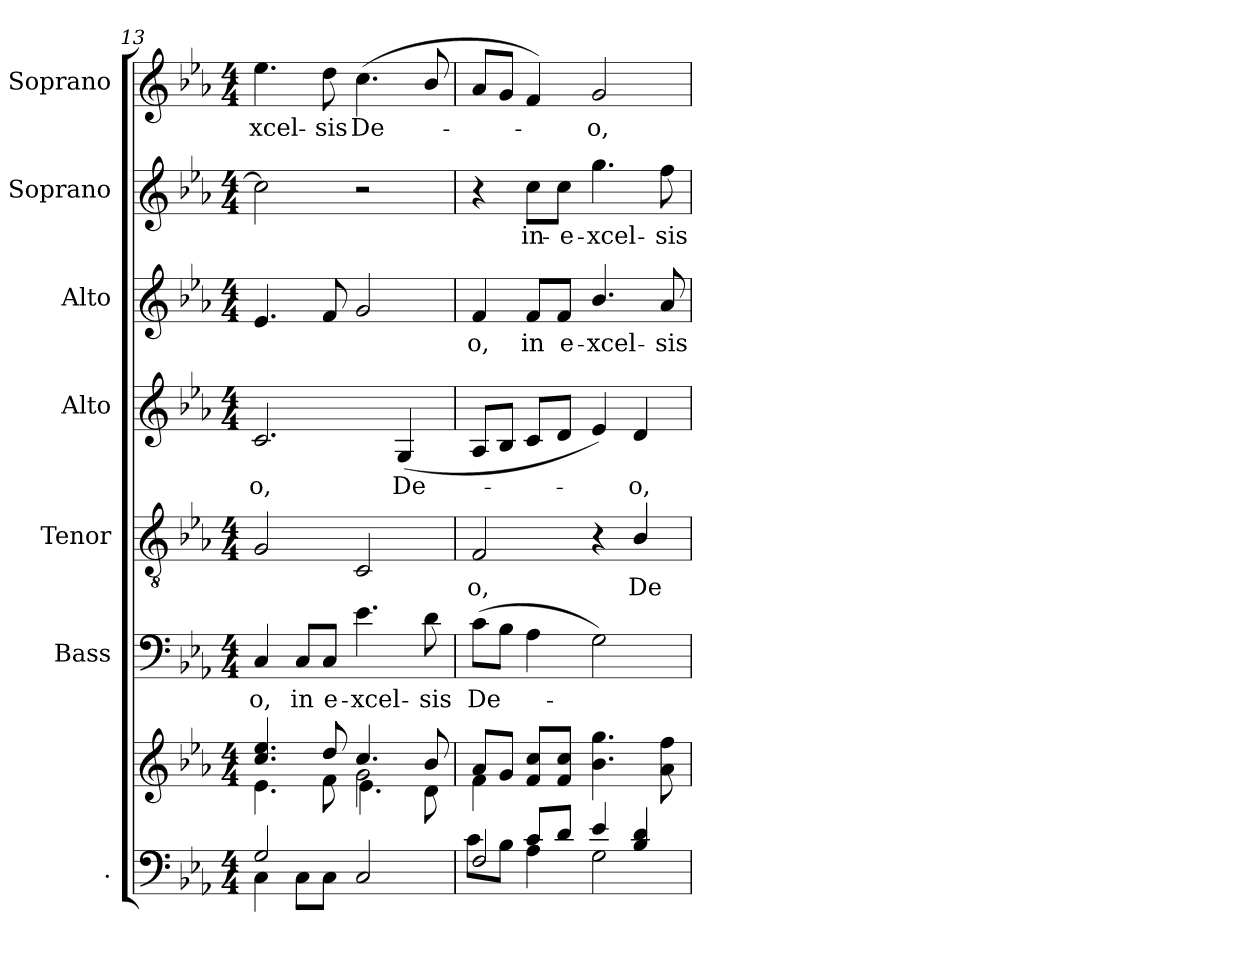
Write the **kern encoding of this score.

**kern	**kern	**kern	**text	**kern	**text	**kern	**text	**kern	**text	**kern	**text	**kern	**text
*part7	*part7	*part6	*part6	*part5	*part5	*part4	*part4	*part3	*part3	*part2	*part2	*part1	*part1
*staff8	*staff7	*staff6	*staff6	*staff5	*staff5	*staff4	*staff4	*staff3	*staff3	*staff2	*staff2	*staff1	*staff1
*I".	*	*I"Bass	*	*I"Tenor	*	*I"Alto	*	*I"Alto	*	*I"Soprano	*	*I"Soprano	*
*	*	*I'B.	*	*I'T.	*	*	*	*I'A.	*	*	*	*I'S.	*
*clefF4	*clefG2	*clefF4	*	*clefGv2	*	*clefG2	*	*clefG2	*	*clefG2	*	*clefG2	*
*	*	*	*	*ITrd7c12	*	*	*	*	*	*	*	*	*
*k[b-e-a-]	*k[b-e-a-]	*k[b-e-a-]	*	*k[b-e-a-]	*	*k[b-e-a-]	*	*k[b-e-a-]	*	*k[b-e-a-]	*	*k[b-e-a-]	*
*E-:	*E-:	*E-:	*	*E-:	*	*E-:	*	*E-:	*	*E-:	*	*E-:	*
*M4/4	*M4/4	*M4/4	*	*M4/4	*	*M4/4	*	*M4/4	*	*M4/4	*	*M4/4	*
=13	=13	=13	=13	=13	=13	=13	=13	=13	=13	=13	=13	=13	=13
*^	*^	*	*	*	*	*	*	*	*	*	*	*	*
*	*	*	*^	*	*	*	*	*	*	*	*	*	*	*	*
!	!	!	!	!	!	!LO:LY:b:color=#000000	!	!	!	!	!	!	!	!	!	!
!	!	!	!	!	!	!	!	!	!	!LO:LY:b:color=#000000	!	!	!	!	!	!
!	!	!	!	!	!	!	!	!	!	!	!	!	!	!	!	!LO:LY:b:color=#000000
2Gi/	4Ci\	4.cci/ 4.ee-i	4.e-i\	2ryy	4Ci/	-o,	2GGi/	.	2.ci/	-o,	4.e-i/	.	2cci\]	.	4.ee-i\	-xcel-
!	!	!	!	!	!	!LO:LY:b:color=#000000	!	!	!	!	!	!	!	!	!	!
.	8Ci\L	.	.	.	8Ci/L	in	.	.	.	.	.	.	.	.	.	.
!	!	!	!	!	!	!LO:LY:b:color=#000000	!	!	!	!	!	!	!	!	!	!
!	!	!	!	!	!	!	!	!	!	!	!	!	!	!	!	!LO:LY:b:color=#000000
.	8Ci\J	8ddi/	8fi\	.	8Ci/J	e-	.	.	.	.	8fi/	.	.	.	8ddi\	-sis
!	!	!	!	!	!	!LO:LY:b:color=#000000	!	!	!	!	!	!	!	!	!	!
!	!	!	!	!	!	!	!	!	!	!	!	!	!	!	!	!LO:LY:b:color=#000000
2Ci/	2ryy	4.cci/	2gi\	4.e-i\	4.e-i\	-xcel-	2CCi/	.	.	.	2gi/	.	2r	.	(4.cci\	De-
!	!	!	!	!	!	!	!	!	!	!LO:LY:b:color=#000000	!	!	!	!	!	!
.	.	.	.	.	.	.	.	.	(4Gi/	De-	.	.	.	.	.	.
!	!	!	!	!	!	!LO:LY:b:color=#000000	!	!	!	!	!	!	!	!	!	!
.	.	8b-i/	.	8di\	8di\	-sis	.	.	.	.	.	.	.	.	8b-i/	.
*	*	*	*v	*v	*	*	*	*	*	*	*	*	*	*	*	*
=14	=14	=14	=14	=14	=14	=14	=14	=14	=14	=14	=14	=14	=14	=14	=14
*	*^	*	*	*	*	*	*	*	*	*	*	*	*	*	*
*	*	*	*	*^	*	*	*	*	*	*	*	*	*	*	*	*
!	!	!	!	!	!	!	!LO:LY:b:color=#000000	!	!	!	!	!	!	!	!	!	!
*	*	*	*	*v	*v	*	*	*	*	*	*	*	*	*	*	*	*
*	*	*	*	*^	*	*	*	*	*	*	*	*	*	*	*	*
!	!	!	!	!	!	!	!	!	!LO:LY:b:color=#000000	!	!	!	!	!	!	!	!
*	*	*	*	*v	*v	*	*	*	*	*	*	*	*	*	*	*	*
*	*	*	*	*^	*	*	*	*	*	*	*	*	*	*	*	*
!	!	!	!	!	!	!	!	!	!	!	!	!	!LO:LY:b:color=#000000	!	!	!	!
*	*	*	*	*v	*v	*	*	*	*	*	*	*	*	*	*	*	*
4ryy	2Fi/	8ci\L	8a-i/L	4fi\	(8ci\L	De-	2FFi/	-o,	8A-i/L	.	4fi/	-o,	4r	.	8a-i/L	.
.	.	8B-i\J	8gi/J	.	8B-i\J	.	.	.	8B-i/J	.	.	.	.	.	8gi/J	.
!	!	!	!	!	!	!	!	!	!	!	!	!LO:LY:b:color=#000000	!	!	!	!
!	!	!	!	!	!	!	!	!	!	!	!	!	!	!LO:LY:b:color=#000000	!	!
8ci/L	.	4A-i\	8fi/ 8cci/L	4ryy	4A-i\	.	.	.	8ci/L	.	8fi/L	in	8cci\L	in-	4fi/)	.
!	!	!	!	!	!	!	!	!	!	!	!	!LO:LY:b:color=#000000	!	!	!	!
!	!	!	!	!	!	!	!	!	!	!	!	!	!	!LO:LY:b:color=#000000	!	!
8di/J	.	.	8fi/ 8cci/J	.	.	.	.	.	8di/J	.	8fi/J	e-	8cci\J	-e-	.	.
!	!	!	!	!	!	!	!	!	!	!	!	!LO:LY:b:color=#000000	!	!	!	!
!	!	!	!	!	!	!	!	!	!	!	!	!	!	!LO:LY:b:color=#000000	!	!
!	!	!	!	!	!	!	!	!	!	!	!	!	!	!	!	!LO:LY:b:color=#000000
2ryy	4e-i/	2Gi\	4.b-i\ 4.ggi	2ryy	2Gi\)	.	4r	.	4e-i/)	.	4.b-i/	-xcel-	4.ggi\	-xcel-	2gi/	-o,
!	!	!	!	!	!	!	!	!LO:LY:b:color=#000000	!	!	!	!	!	!	!	!
!	!	!	!	!	!	!	!	!	!	!LO:LY:b:color=#000000	!	!	!	!	!	!
.	4B-i/ 4di	.	.	.	.	.	4BB-i/	De-	4di/	-o,	.	.	.	.	.	.
!	!	!	!	!	!	!	!	!	!	!	!	!LO:LY:b:color=#000000	!	!	!	!
!	!	!	!	!	!	!	!	!	!	!	!	!	!	!LO:LY:b:color=#000000	!	!
.	.	.	8a-i\ 8ffi	.	.	.	.	.	.	.	8a-i/	-sis	8ffi\	-sis	.	.
*v	*v	*v	*	*	*	*	*	*	*	*	*	*	*	*	*	*
*	*v	*v	*	*	*	*	*	*	*	*	*	*	*	*
=	=	=	=	=	=	=	=	=	=	=	=	=	=
*-	*-	*-	*-	*-	*-	*-	*-	*-	*-	*-	*-	*-	*-
